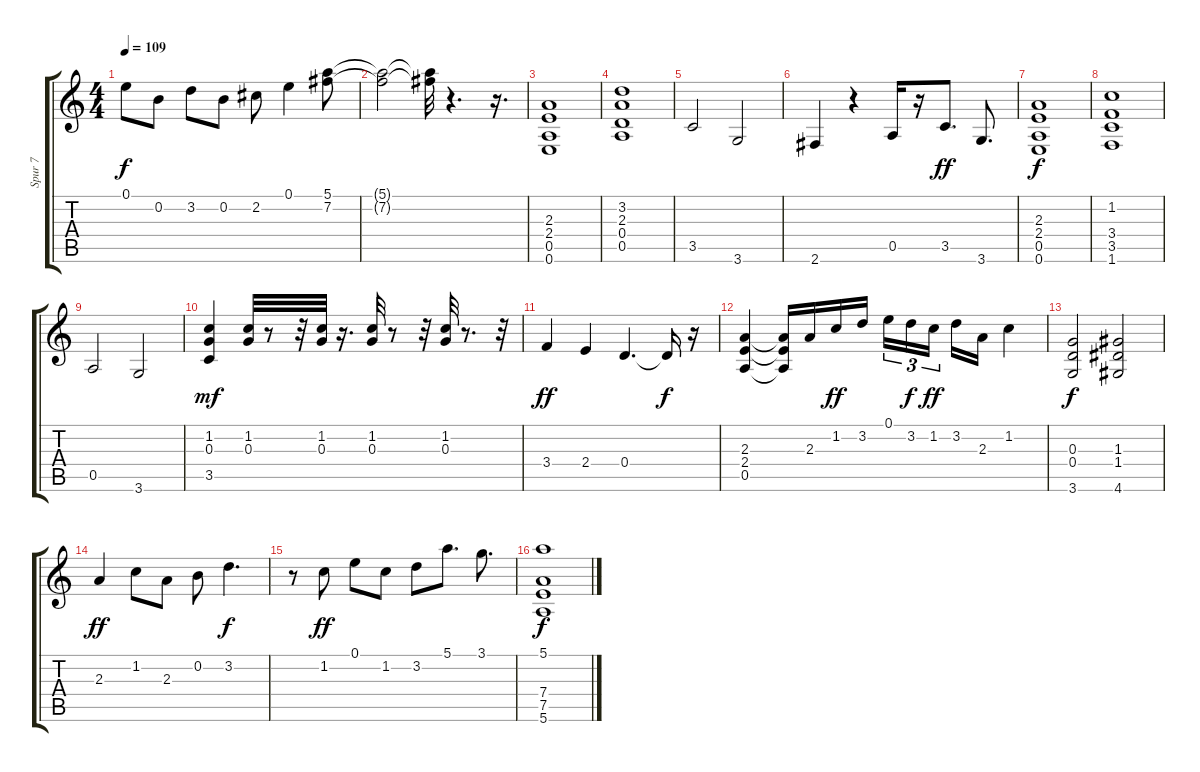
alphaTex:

\track ("Spur 7" "Spur 7") {instrument overdrivenguitar}
\staff {score tabs}
\tuning (E4 B3 G3 D3 A2 E2) {hide}
\ts (4 4)
\tempo 109
\clef g2
\ks c
0.1.8{dy f} 0.2.8 3.2.8 0.2.8 2.2.8 0.1.4 (5.1 7.2).8 |
(5.1{t} 7.2{t}).2 (5.1{t} 7.2{t}).32 r.4{d} r.16{d} |
(2.3 2.4 0.5 0.6).1 |
(3.2 2.3 0.4 0.5).1 |
3.5.2 3.6.2 |
2.6.4 r.4 0.5.16 r.16 3.5.8{d dy ff} 3.6.8{d} |
(2.3 2.4 0.5 0.6).1{dy f} |
(1.2 3.4 3.5 1.6).1 |
0.5.2 3.6.2 |
(1.2 0.3 3.5).4{dy mf} (1.2 0.3).32 r.8 r.32 (1.2 0.3).32 r.16{d} (1.2 0.3).32 r.8 r.32 (1.2 0.3).32 r.8{d} r.32 |
3.4.4{dy ff} 2.4.4 0.4.4{d} 0.4{t}.16{dy f} r.16 |
(2.3 2.4 0.5).4 (2.3{t} 2.4{t} 0.5{t}).16 2.3.16 1.2.16{dy ff} 3.2.16 0.1.16{tu (3 2)} 3.2.16{tu (3 2) dy f} 1.2.16{tu (3 2) dy ff beam splitsecondary} 3.2.16 2.3.16 1.2.4 |
(0.3 0.4 3.6).2{dy f} (1.3 1.4 4.6).2 |
2.3.4{dy ff} 1.2.8 2.3.8 0.2.8 3.2.4{d dy f} |
r.8 1.2.8{dy ff} 0.1.8 1.2.8 3.2.8 5.1.8{d} 3.1.8{d} |
(5.1 7.4 7.5 5.6).1{dy f}
